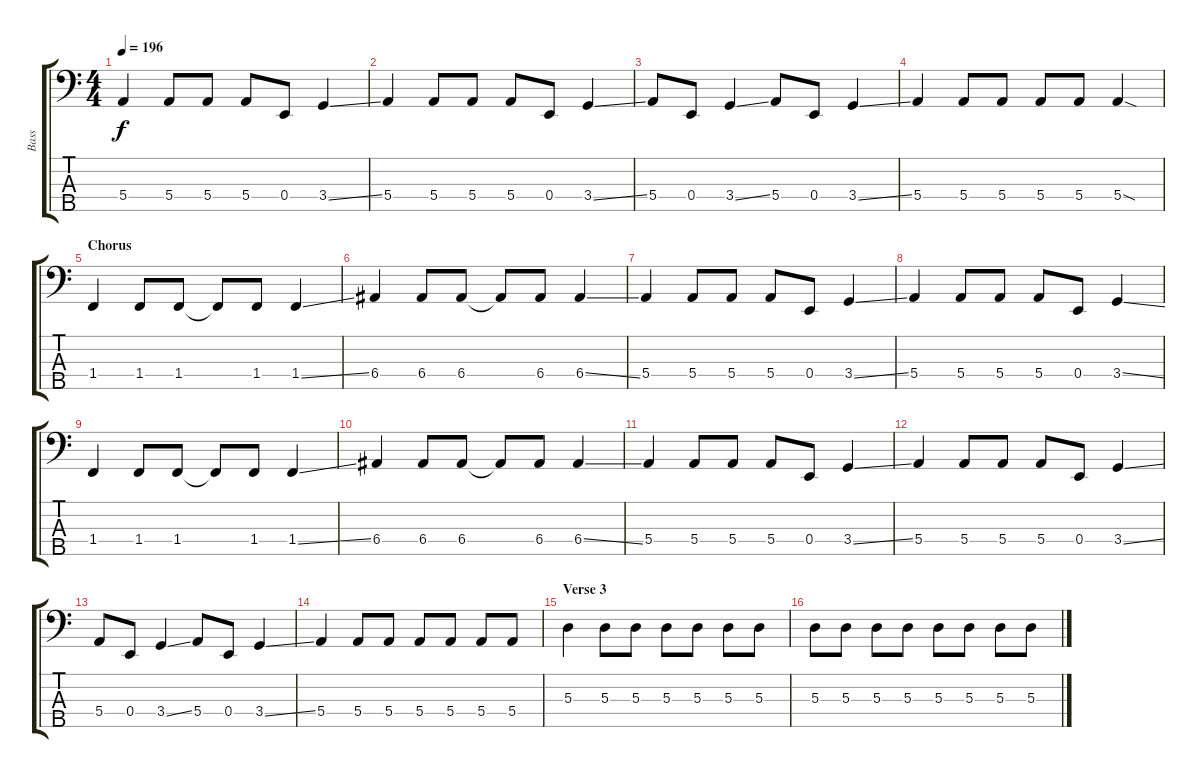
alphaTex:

\track ("Bass" "Bass") {instrument electricbasspick}
\staff {score tabs}
\tuning (G2 D2 A1 E1 B0) {hide}
\ts (4 4)
\tempo 196
\clef f4
\ks c
5.4.4{dy f} 5.4.8 5.4.8 5.4.8 0.4.8 3.4{ss}.4 |
5.4.4 5.4.8 5.4.8 5.4.8 0.4.8 3.4{ss}.4 |
5.4.8 0.4.8 3.4{ss}.4 5.4.8 0.4.8 3.4{ss}.4 |
5.4.4 5.4.8 5.4.8 5.4.8 5.4.8 5.4{sod}.4 |
\section ("" "Chorus")
1.4.4 1.4.8 1.4.8 1.4{t}.8 1.4.8 1.4{ss}.4 |
6.4.4 6.4.8 6.4.8 6.4{t}.8 6.4.8 6.4{ss}.4 |
5.4.4 5.4.8 5.4.8 5.4.8 0.4.8 3.4{ss}.4 |
5.4.4 5.4.8 5.4.8 5.4.8 0.4.8 3.4{ss}.4 |
1.4.4 1.4.8 1.4.8 1.4{t}.8 1.4.8 1.4{ss}.4 |
6.4.4 6.4.8 6.4.8 6.4{t}.8 6.4.8 6.4{ss}.4 |
5.4.4 5.4.8 5.4.8 5.4.8 0.4.8 3.4{ss}.4 |
5.4.4 5.4.8 5.4.8 5.4.8 0.4.8 3.4{ss}.4 |
5.4.8 0.4.8 3.4{ss}.4 5.4.8 0.4.8 3.4{ss}.4 |
5.4.4 5.4.8 5.4.8 5.4.8 5.4.8 5.4.8 5.4.8 |
\section ("" "Verse 3")
5.3.4 5.3.8 5.3.8 5.3.8 5.3.8 5.3.8 5.3.8 |
5.3.8 5.3.8 5.3.8 5.3.8 5.3.8 5.3.8 5.3.8 5.3.8
